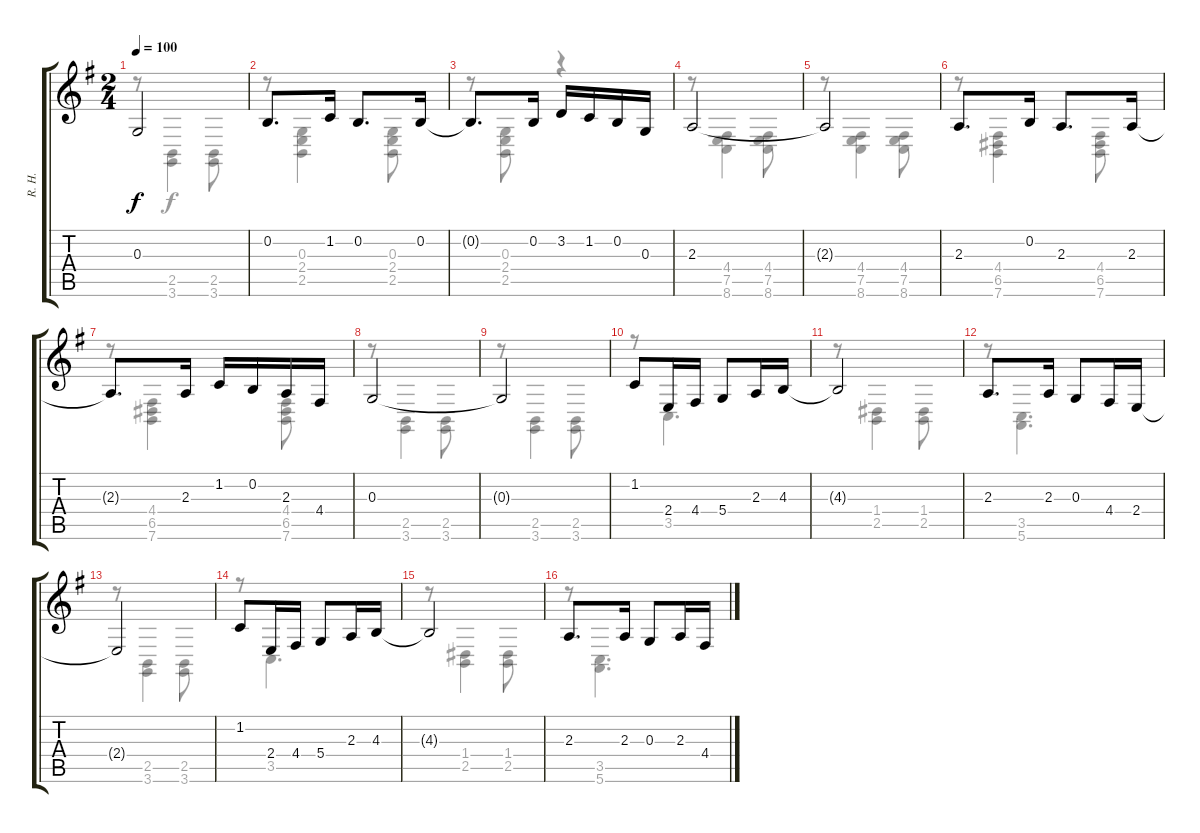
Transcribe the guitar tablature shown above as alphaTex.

\track ("R. H." "R. H.") {instrument brightacousticpiano}
\staff {score tabs}
\tuning (E4 B3 G3 D3 A2 E2) {hide}
\voice
\ts (2 4)
\tempo 100
\clef g2
\ks g
0.3{t}.2{dy f} |
0.2.8{d} 1.2.16 0.2.8{d} 0.2.16 |
0.2{t}.8{d} 0.2.16 3.2.16 1.2.16 0.2.16 0.3.16 |
2.3.2 |
2.3{t}.2 |
2.3.8{d} 0.2.16 2.3.8{d} 2.3.16 |
2.3{t}.8{d} 2.3.16 1.2.16 0.2.16 2.3.16 4.4.16 |
0.3.2 |
0.3{t}.2 |
1.2.8 2.4.16 4.4.16 5.4.8 2.3.16 4.3.16 |
4.3{t}.2 |
2.3.8{d} 2.3.16 0.3.8 4.4.16 2.4.16 |
2.4{t}.2 |
1.2.8 2.4.16 4.4.16 5.4.8 2.3.16 4.3.16 |
4.3{t}.2 |
2.3.8{d} 2.3.16 0.3.8 2.3.16 4.4.16
\voice
\clef g2
\ottava regular
\simile none
\ks g
r.8{dy f} (2.5 3.6).4 (2.5 3.6).8 |
r.8 (0.3 2.4 2.5).4 (0.3 2.4 2.5).8 |
r.8 (0.3 2.4 2.5).8 r.4 |
r.8 (4.4 7.5 8.6).4 (4.4 7.5 8.6).8 |
r.8 (4.4 7.5 8.6).4 (4.4 7.5 8.6).8 |
r.8 (4.4 6.5 7.6).4 (4.4 6.5 7.6).8 |
r.8 (4.4 6.5 7.6).4 (4.4 6.5 7.6).8 |
r.8 (2.5 3.6).4 (2.5 3.6).8 |
r.8 (2.5 3.6).4 (2.5 3.6).8 |
r.8 3.5.4{d} |
r.8 (1.4 2.5).4 (1.4 2.5).8 |
r.8 (3.5 5.6).4{d} |
r.8 (2.5 3.6).4 (2.5 3.6).8 |
r.8 3.5.4{d} |
r.8 (1.4 2.5).4 (1.4 2.5).8 |
r.8 (3.5 5.6).4{d}
